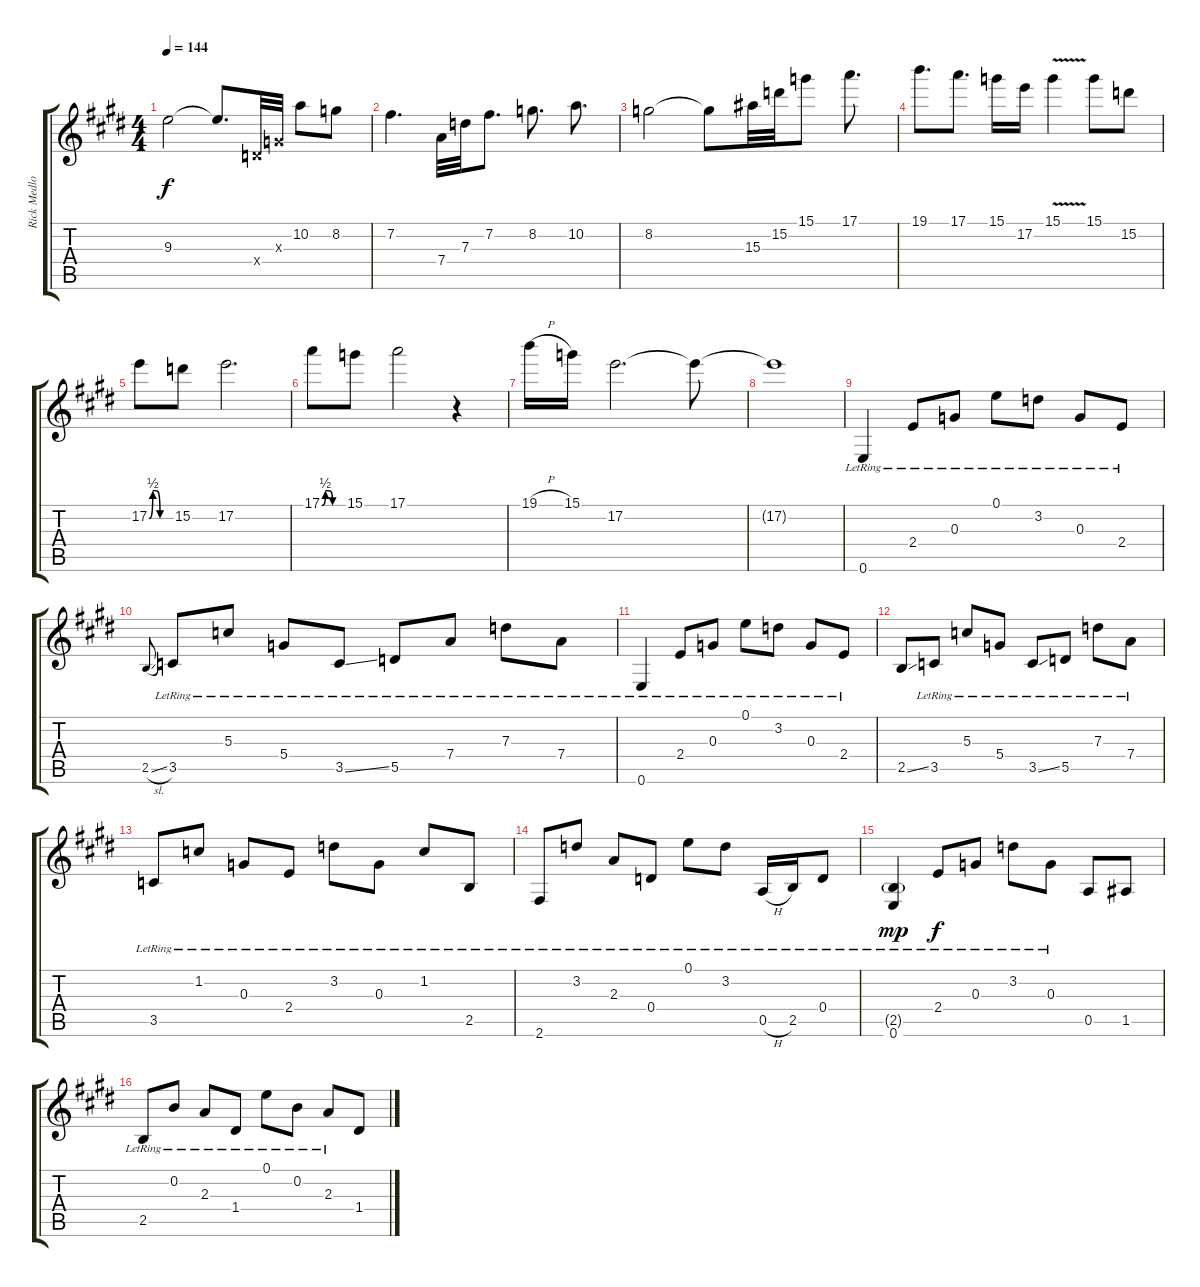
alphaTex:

\track ("Rick Medlocke Guitar" "Rick Medlo") {instrument electricguitarclean}
\staff {score tabs}
\tuning (E4 B3 G3 D3 A2 E2) {hide}
\ts (4 4)
\tempo 144
\clef g2
\ks c#minor
9.3.2{dy f} 9.3{t}.8{d} 0.4{x}.32 0.3{x}.32 10.2.8 8.2.8 |
7.2.4{d} 7.4.32 7.3.32 7.2.8{d} 8.2.8{d} 10.2.8{d} |
8.2.2 8.2{t}.8 15.3.32 15.2.32 15.1.8 17.1.8{d} |
19.1.8{d} 17.1.8{d} 15.1.16 17.2.16 15.1{v}.4 15.1.8 15.2.8 |
17.2{be (custom 0 0 10 2 20 2 30 0 60 0)}.8 15.2.8 17.2.2{d} |
17.1{be (custom 0 0 10 2 20 2 30 0 60 0)}.8 15.1.8 17.1.2 r.4 |
19.1{h}.16 15.1.16 17.2.2{d volume 1} 17.2{t}.8 |
17.2{t}.1 |
0.6{lr}.4{volume 10 balance 16 instrument electricguitarclean} 2.4{lr}.8 0.3{lr}.8 0.1{lr}.8 3.2{lr}.8 0.3{lr}.8 2.4{lr}.8 |
2.5{sl}.8{gr onbeat} 3.5{lr}.8 5.3{lr}.8 5.4{lr}.8 3.5{ss lr}.8 5.5{lr}.8 7.4{lr}.8 7.3{lr}.8 7.4{lr}.8 |
0.6{lr}.4 2.4{lr}.8 0.3{lr}.8 0.1{lr}.8 3.2{lr}.8 0.3{lr}.8 2.4{lr}.8 |
2.5{ss}.8 3.5{lr}.8 5.3{lr}.8 5.4{lr}.8 3.5{ss lr}.8 5.5{lr}.8 7.3{lr}.8 7.4{lr}.8 |
3.5{lr}.8 1.2{lr}.8 0.3{lr}.8 2.4{lr}.8 3.2{lr}.8 0.3{lr}.8 1.2{lr}.8 2.5{lr}.8 |
2.6{lr}.8 3.2{lr}.8 2.3{lr}.8 0.4{lr}.8 0.1{lr}.8 3.2{lr}.8 0.5{h lr}.16 2.5{lr}.16 0.4{lr}.8 |
(2.5{g} 0.6{lr}).4{dy mp} 2.4{lr}.8{dy f} 0.3{lr}.8 3.2{lr}.8 0.3{lr}.8 0.5.8 1.5.8 |
2.5{lr}.8 0.2{lr}.8 2.3{lr}.8 1.4{lr}.8 0.1{lr}.8 0.2{lr}.8 2.3{lr}.8 1.4.8
